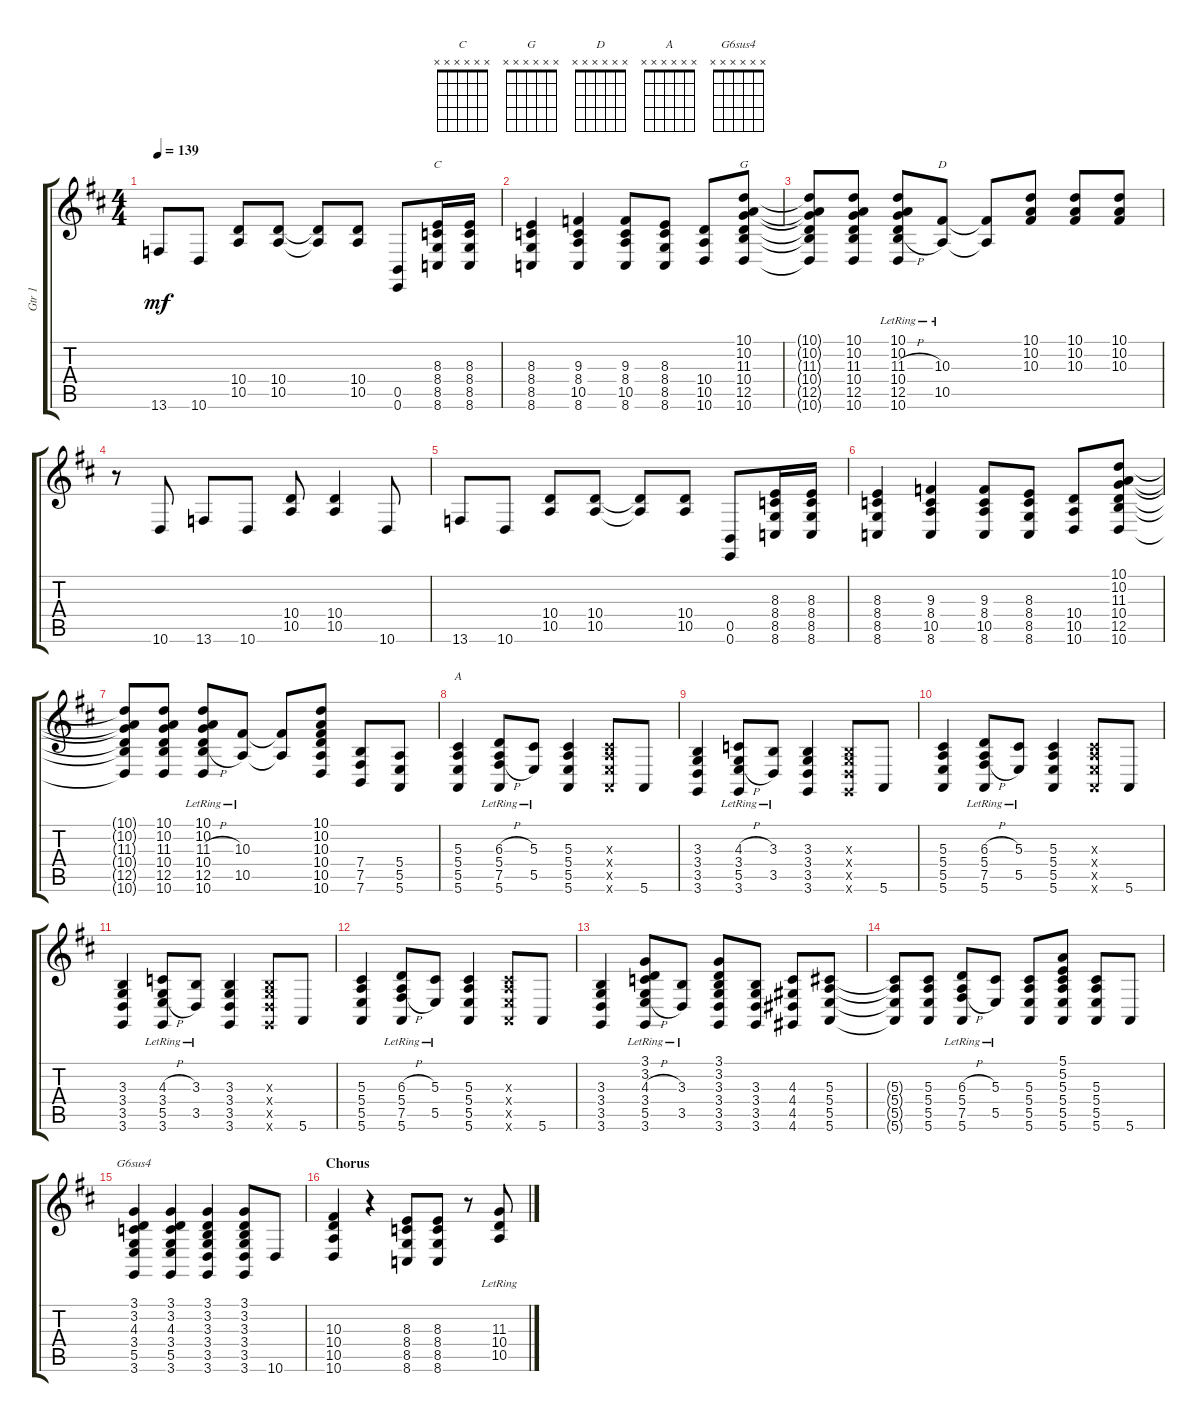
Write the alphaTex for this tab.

\track ("Gtr 1" "Gtr 1") {instrument acousticgrandpiano}
\staff {score tabs}
\tuning (E4 B3 Ab3 E3 B2 E2) {hide}
\chord ("C" x x x x x x)
\chord ("G" x x x x x x)
\chord ("D" x x x x x x)
\chord ("A" x x x x x x)
\chord ("G6sus4" x x x x x x)
\ts (4 4)
\tempo 139
\clef g2
\ks d
13.6.8{dy mf} 10.6.8 (10.4 10.5).8 (10.4 10.5).8 (10.4{t} 10.5{t}).8 (10.4 10.5).8 (0.5 0.6).8 (8.3 8.4 8.5 8.6).16{ch "C"} (8.3 8.4 8.5 8.6).16 |
(8.3 8.4 8.5 8.6).4 (9.3 8.4 10.5 8.6).4 (9.3 8.4 10.5 8.6).8 (8.3 8.4 8.5 8.6).8 (10.4 10.5 10.6).8 (10.1 10.2 11.3 10.4 12.5 10.6).8{ch "G"} |
(10.1{t} 10.2{t} 11.3{t} 10.4{t} 12.5{t} 10.6{t}).8 (10.1 10.2 11.3 10.4 12.5 10.6).8 (10.1{lr} 10.2{lr} 11.3{h lr} 10.4{lr} 12.5{h lr} 10.6{lr}).8 (10.3{lr} 10.5{lr}).8{ch "D"} (10.3{t} 10.5{t}).8 (10.1 10.2 10.3).8 (10.1 10.2 10.3).8 (10.1 10.2 10.3).8 |
r.8 10.6.8 13.6.8 10.6.8 (10.4 10.5).8 (10.4 10.5).4 10.6.8 |
13.6.8 10.6.8 (10.4 10.5).8 (10.4 10.5).8 (10.4{t} 10.5{t}).8 (10.4 10.5).8 (0.5 0.6).8 (8.3 8.4 8.5 8.6).16 (8.3 8.4 8.5 8.6).16 |
(8.3 8.4 8.5 8.6).4 (9.3 8.4 10.5 8.6).4 (9.3 8.4 10.5 8.6).8 (8.3 8.4 8.5 8.6).8 (10.4 10.5 10.6).8 (10.1 10.2 11.3 10.4 12.5 10.6).8 |
(10.1{t} 10.2{t} 11.3{t} 10.4{t} 12.5{t} 10.6{t}).8 (10.1 10.2 11.3 10.4 12.5 10.6).8 (10.1{lr} 10.2{lr} 11.3{h lr} 10.4{lr} 12.5{h lr} 10.6{lr}).8 (10.3{lr} 10.5{lr}).8 (10.3{t} 10.5{t}).8 (10.1 10.2 10.3 10.4 10.5 10.6).8 (7.4 7.5 7.6).8 (5.4 5.5 5.6).8 |
(5.3 5.4 5.5 5.6).4{ch "A"} (6.3{h lr} 5.4{lr} 7.5{h lr} 5.6{lr}).8 (5.3{lr} 5.5{lr}).8 (5.3 5.4 5.5 5.6).4 (5.3{x} 5.4{x} 5.5{x} 5.6{x}).8 5.6.8 |
(3.3 3.4 3.5 3.6).4 (4.3{h lr} 3.4{lr} 5.5{h lr} 3.6{lr}).8 (3.3{lr} 3.5{lr}).8 (3.3 3.4 3.5 3.6).4 (3.3{x} 3.4{x} 3.5{x} 3.6{x}).8 5.6.8 |
(5.3 5.4 5.5 5.6).4 (6.3{h lr} 5.4{lr} 7.5{h lr} 5.6{lr}).8 (5.3{lr} 5.5{lr}).8 (5.3 5.4 5.5 5.6).4 (5.3{x} 5.4{x} 5.5{x} 5.6{x}).8 5.6.8 |
(3.3 3.4 3.5 3.6).4 (4.3{h lr} 3.4{lr} 5.5{h lr} 3.6{lr}).8 (3.3{lr} 3.5{lr}).8 (3.3 3.4 3.5 3.6).4 (3.3{x} 3.4{x} 3.5{x} 3.6{x}).8 5.6.8 |
(5.3 5.4 5.5 5.6).4 (6.3{h lr} 5.4{lr} 7.5{h lr} 5.6{lr}).8 (5.3{lr} 5.5{lr}).8 (5.3 5.4 5.5 5.6).4 (5.3{x} 5.4{x} 5.5{x} 5.6{x}).8 5.6.8 |
(3.3 3.4 3.5 3.6).4 (3.1{lr} 3.2{lr} 4.3{h lr} 3.4{lr} 5.5{h lr} 3.6{lr}).8 (3.3{lr} 3.5{lr}).8 (3.1 3.2 3.3 3.4 3.5 3.6).8 (3.3 3.4 3.5 3.6).8 (4.3 4.4 4.5 4.6).8 (5.3 5.4 5.5 5.6).8 |
(5.3{t} 5.4{t} 5.5{t} 5.6{t}).8 (5.3 5.4 5.5 5.6).8 (6.3{h lr} 5.4{lr} 7.5{h lr} 5.6{lr}).8 (5.3{lr} 5.5{lr}).8 (5.3 5.4 5.5 5.6).8 (5.1 5.2 5.3 5.4 5.5 5.6).8 (5.3 5.4 5.5 5.6).8 5.6.8 |
(3.1 3.2 4.3 3.4 5.5 3.6).4{ch "G6sus4"} (3.1 3.2 4.3 3.4 5.5 3.6).4 (3.1 3.2 3.3 3.4 3.5 3.6).4 (3.1 3.2 3.3 3.4 3.5 3.6).8 10.6.8 |
\section ("" "Chorus")
(10.3 10.4 10.5 10.6).4 r.4 (8.3 8.4 8.5 8.6).8 (8.3 8.4 8.5 8.6).8 r.8 (11.3{lr} 10.4{lr} 10.5{lr}).8
